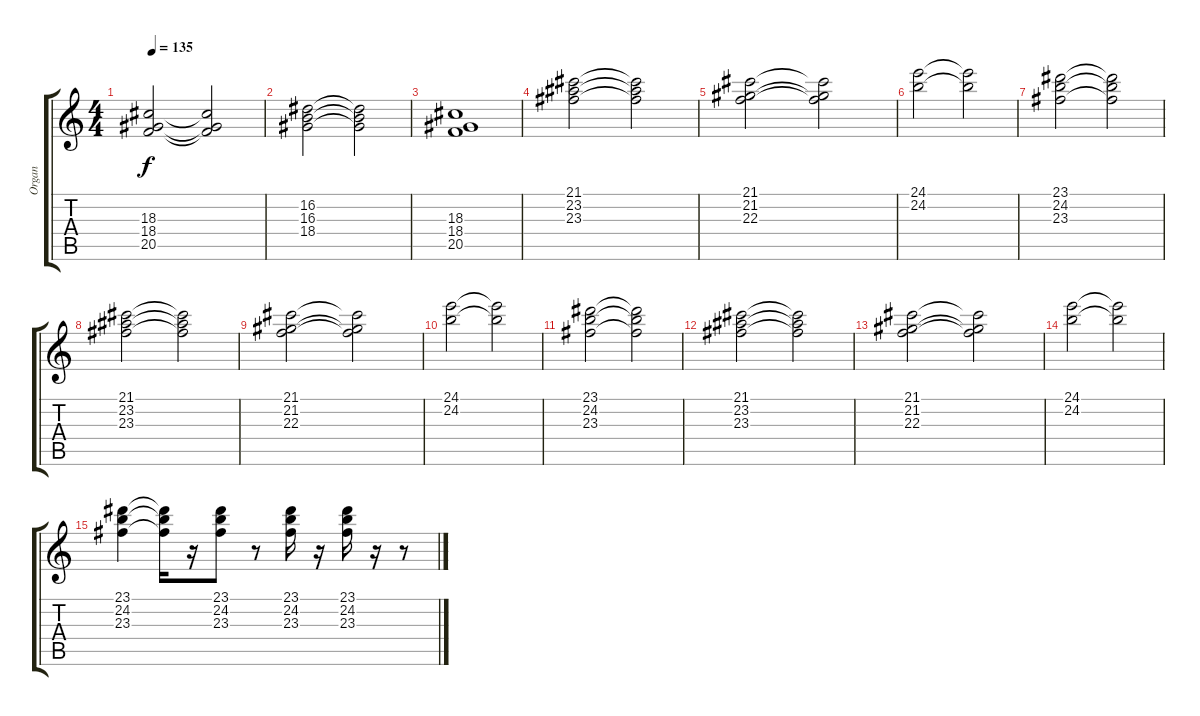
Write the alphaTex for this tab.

\track ("Organ" "Organ") {instrument percussiveorgan}
\staff {score tabs}
\tuning (E4 B3 G3 D3 A2 E2) {hide}
\ts (4 4)
\tempo 135
\clef g2
\ks c
(18.3 18.4 20.5).2{dy f} (18.3{t} 18.4{t} 20.5{t}).2 |
(16.2 16.3 18.4).2 (16.2{t} 16.3{t} 18.4{t}).2 |
(18.3 18.4 20.5).1 |
(21.1 23.2 23.3).2 (21.1{t} 23.2{t} 23.3{t}).2 |
(21.1 21.2 22.3).2 (21.1{t} 21.2{t} 22.3{t}).2 |
(24.1 24.2).2 (24.1{t} 24.2{t}).2 |
(23.1 24.2 23.3).2 (23.1{t} 24.2{t} 23.3{t}).2 |
(21.1 23.2 23.3).2 (21.1{t} 23.2{t} 23.3{t}).2 |
(21.1 21.2 22.3).2 (21.1{t} 21.2{t} 22.3{t}).2 |
(24.1 24.2).2 (24.1{t} 24.2{t}).2 |
(23.1 24.2 23.3).2 (23.1{t} 24.2{t} 23.3{t}).2 |
(21.1 23.2 23.3).2 (21.1{t} 23.2{t} 23.3{t}).2 |
(21.1 21.2 22.3).2 (21.1{t} 21.2{t} 22.3{t}).2 |
(24.1 24.2).2 (24.1{t} 24.2{t}).2 |
(23.1 24.2 23.3).4 (23.1{t} 24.2{t} 23.3{t}).16 r.16 (23.1 24.2 23.3).8 r.8 (23.1 24.2 23.3).16 r.16 (23.1 24.2 23.3).16 r.16 r.8
